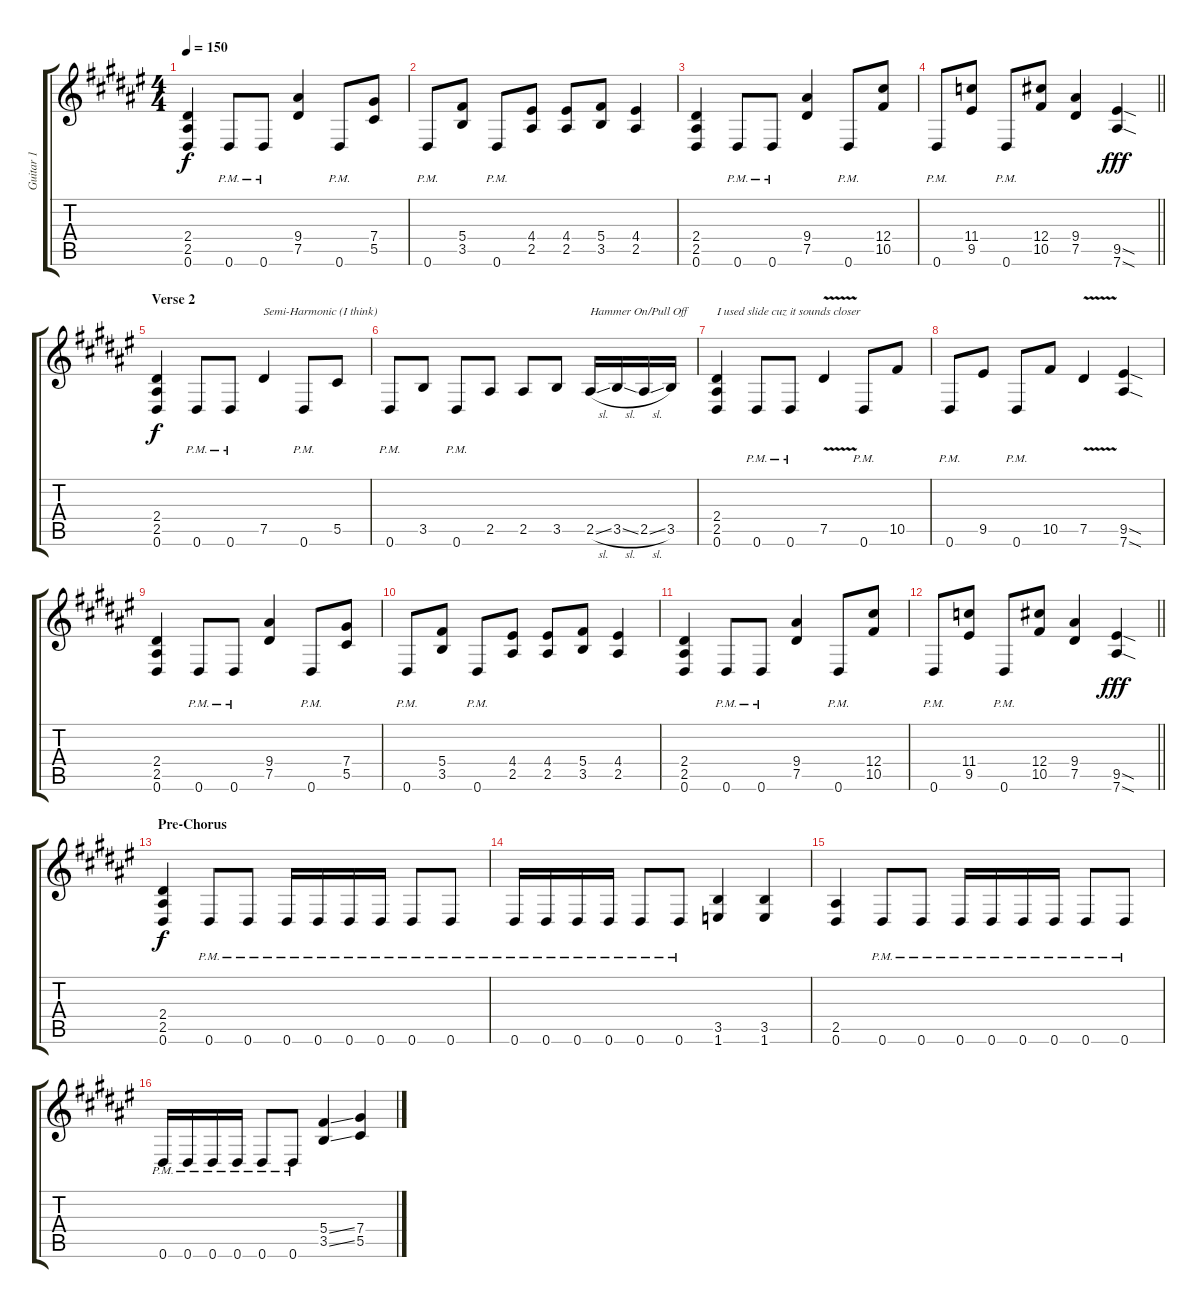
\track ("Guitar 1" "Guitar 1") {instrument distortionguitar}
\staff {score tabs}
\tuning (Eb4 Bb3 Gb3 Db3 Ab2 Eb2) {hide}
\ts (4 4)
\tempo 150
\clef g2
\ks f#
(2.4 2.5 0.6).4{dy f} 0.6{pm}.8 0.6{pm}.8 (9.4 7.5).4 0.6{pm}.8 (7.4 5.5).8 |
0.6{pm}.8 (5.4 3.5).8 0.6{pm}.8 (4.4 2.5).8 (4.4 2.5).8 (5.4 3.5).8 (4.4 2.5).4 |
(2.4 2.5 0.6).4 0.6{pm}.8 0.6{pm}.8 (9.4 7.5).4 0.6{pm}.8 (12.4 10.5).8 |
\barLineRight lightlight
0.6{pm}.8 (11.4 9.5).8 0.6{pm}.8 (12.4 10.5).8 (9.4 7.5).4 (9.5{sod} 7.6{sod}).4{dy fff} |
\section ("" "Verse 2")
(2.4 2.5 0.6).4{dy f} 0.6{pm}.8 0.6{pm}.8 7.5.4{txt "Semi-Harmonic (I think)"} 0.6{pm}.8 5.5.8 |
0.6{pm}.8 3.5.8 0.6{pm}.8 2.5.8 2.5.8 3.5.8 2.5{sl}.16{txt "Hammer On/Pull Off"} 3.5{sl}.16 2.5{sl}.16 3.5.16 |
(2.4 2.5 0.6).4{txt "I used slide cuz it sounds closer"} 0.6{pm}.8 0.6{pm}.8 7.5{v}.4 0.6{pm}.8 10.5.8 |
0.6{pm}.8 9.5.8 0.6{pm}.8 10.5.8 7.5{v}.4 (9.5{sod} 7.6{sod}).4 |
(2.4 2.5 0.6).4 0.6{pm}.8 0.6{pm}.8 (9.4 7.5).4 0.6{pm}.8 (7.4 5.5).8 |
0.6{pm}.8 (5.4 3.5).8 0.6{pm}.8 (4.4 2.5).8 (4.4 2.5).8 (5.4 3.5).8 (4.4 2.5).4 |
(2.4 2.5 0.6).4 0.6{pm}.8 0.6{pm}.8 (9.4 7.5).4 0.6{pm}.8 (12.4 10.5).8 |
\barLineRight lightlight
0.6{pm}.8 (11.4 9.5).8 0.6{pm}.8 (12.4 10.5).8 (9.4 7.5).4 (9.5{sod} 7.6{sod}).4{dy fff} |
\section ("" "Pre-Chorus")
(2.4 2.5 0.6).4{dy f} 0.6{pm}.8 0.6{pm}.8 0.6{pm}.16 0.6{pm}.16 0.6{pm}.16 0.6{pm}.16 0.6{pm}.8 0.6{pm}.8 |
0.6{pm}.16 0.6{pm}.16 0.6{pm}.16 0.6{pm}.16 0.6{pm}.8 0.6{pm}.8 (3.5 1.6).4 (3.5 1.6).4 |
(2.5 0.6).4 0.6{pm}.8 0.6{pm}.8 0.6{pm}.16 0.6{pm}.16 0.6{pm}.16 0.6{pm}.16 0.6{pm}.8 0.6{pm}.8 |
0.6{pm}.16 0.6{pm}.16 0.6{pm}.16 0.6{pm}.16 0.6{pm}.8 0.6{pm}.8 (5.4{ss} 3.5{ss}).4 (7.4{ss} 5.5{ss}).4
